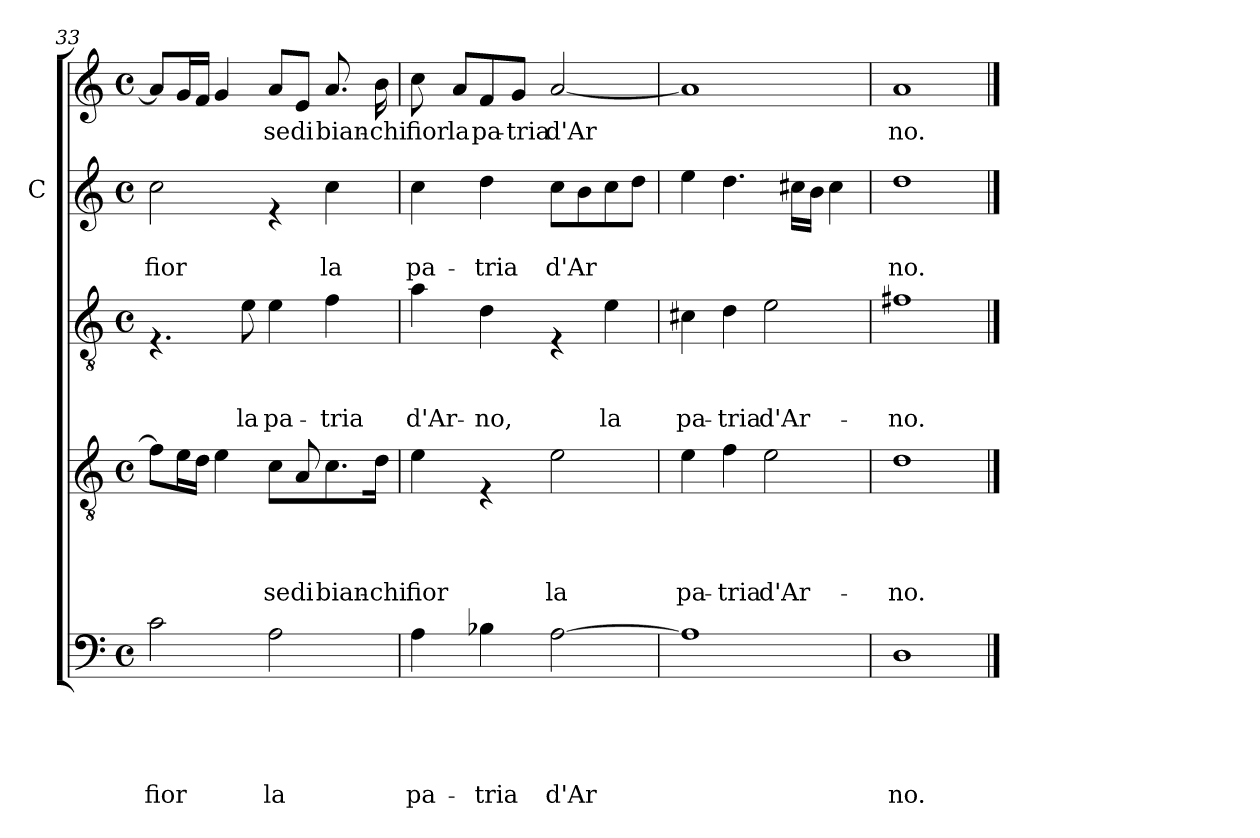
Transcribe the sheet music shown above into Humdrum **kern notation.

**kern	**text	**text	**text	**text	**text	**kern	**text	**text	**text	**text	**kern	**text	**text	**text	**kern	**text	**text	**kern	**text
*part5	*part5	*part5	*part5	*part5	*part5	*part4	*part4	*part4	*part4	*part4	*part3	*part3	*part3	*part3	*part2	*part2	*part2	*part1	*part1
*staff5	*staff5	*staff5	*staff5	*staff5	*staff5	*staff4	*staff4	*staff4	*staff4	*staff4	*staff3	*staff3	*staff3	*staff3	*staff2	*staff2	*staff2	*staff1	*staff1
*	*	*	*	*	*	*	*	*	*	*	*	*	*	*	*I"C	*	*	*	*
!!LO:LB:g=z
*clefF4	*	*	*	*	*	*clefGv2	*	*	*	*	*clefGv2	*	*	*	*clefG2	*	*	*clefG2	*
*k[]	*	*	*	*	*	*k[]	*	*	*	*	*k[]	*	*	*	*k[]	*	*	*k[]	*
*C:	*	*	*	*	*	*C:	*	*	*	*	*C:	*	*	*	*C:	*	*	*C:	*
*M4/4	*	*	*	*	*	*M4/4	*	*	*	*	*M4/4	*	*	*	*M4/4	*	*	*M4/4	*
*met(c)	*	*	*	*	*	*met(c)	*	*	*	*	*met(c)	*	*	*	*met(c)	*	*	*met(c)	*
=33	=33	=33	=33	=33	=33	=33	=33	=33	=33	=33	=33	=33	=33	=33	=33	=33	=33	=33	=33
!	!	!	!	!	!LO:LY:b	!	!	!	!	!	!	!	!	!	!	!	!LO:LY:b	!	!
*	*	*	*	*	*	*^	*	*	*	*	*	*	*	*	*	*	*	*	*
2c\	.	.	.	.	fior	8f\L]	2ryy	.	.	.	.	4.rE	.	.	.	2cc\	.	fior	8a/L]	.
.	.	.	.	.	.	16e\L	.	.	.	.	.	.	.	.	.	.	.	.	16g/L	.
.	.	.	.	.	.	16d\JJ	.	.	.	.	.	.	.	.	.	.	.	.	16f/JJ	.
.	.	.	.	.	.	4e\	.	.	.	.	.	.	.	.	.	.	.	.	4g/	.
!	!	!	!	!	!	!	!	!	!	!	!	!	!	!	!LO:LY:b	!	!	!	!	!
.	.	.	.	.	.	.	.	.	.	.	.	8e\	.	.	la	.	.	.	.	.
!	!	!	!	!	!LO:LY:b	!	!	!	!	!	!LO:LY:b	!	!	!	!LO:LY:b	!	!	!	!	!LO:LY:b
2A\	.	.	.	.	la	8c\L	8ryy	.	.	.	-se	4e\	.	.	pa-	4re	.	.	8a/L	-se
!	!	!	!	!	!	!	!	!	!	!	!LO:LY:b	!	!	!	!	!	!	!	!	!LO:LY:b
.	.	.	.	.	.	8ryy	8A/	.	.	.	di	.	.	.	.	.	.	.	8e/J	di
!	!	!	!	!	!	!	!	!	!	!	!LO:LY:b	!	!	!	!LO:LY:b	!	!	!LO:LY:b	!	!LO:LY:b
.	.	.	.	.	.	8.c\	4ryy	.	.	.	bian-	4f\	.	.	-tria	4cc\	.	la	8.a/	bian-
!	!	!	!	!	!	!	!	!	!	!	!LO:LY:b	!	!	!	!	!	!	!	!	!LO:LY:b
.	.	.	.	.	.	16d\Jk	.	.	.	.	-chi	.	.	.	.	.	.	.	16b\	-chi
*	*	*	*	*	*	*v	*v	*	*	*	*	*	*	*	*	*	*	*	*	*
=34	=34	=34	=34	=34	=34	=34	=34	=34	=34	=34	=34	=34	=34	=34	=34	=34	=34	=34	=34
!	!	!	!	!	!LO:LY:b	!	!	!	!	!LO:LY:b	!	!	!	!LO:LY:b	!	!	!LO:LY:b	!	!LO:LY:b
4A\	.	.	.	.	pa-	4e\	.	.	.	fior	4a\	.	.	d'Ar-	4cc\	.	pa-	8cc\	fior
!	!	!	!	!	!	!	!	!	!	!	!	!	!	!	!	!	!	!	!LO:LY:b
.	.	.	.	.	.	.	.	.	.	.	.	.	.	.	.	.	.	8a/L	la
!	!	!	!	!	!LO:LY:b	!	!	!	!	!	!	!	!	!LO:LY:b	!	!	!LO:LY:b	!	!LO:LY:b
4B-X\	.	.	.	.	-tria	4rE	.	.	.	.	4d\	.	.	-no,	4dd\	.	-tria	8f/	pa-
!	!	!	!	!	!	!	!	!	!	!	!	!	!	!	!	!	!	!	!LO:LY:b
.	.	.	.	.	.	.	.	.	.	.	.	.	.	.	.	.	.	8g/J	-tria
!	!	!	!	!	!LO:LY:b	!	!	!	!	!LO:LY:b	!	!	!	!	!	!	!LO:LY:b	!	!LO:LY:b
[>2A\	.	.	.	.	d'Ar	2e\	.	.	.	la	4rE	.	.	.	8cc\L	.	d'Ar	[<2a/	d'Ar
.	.	.	.	.	.	.	.	.	.	.	.	.	.	.	8b\	.	.	.	.
!	!	!	!	!	!	!	!	!	!	!	!	!	!	!LO:LY:b	!	!	!	!	!
.	.	.	.	.	.	.	.	.	.	.	4e\	.	.	la	8cc\	.	.	.	.
.	.	.	.	.	.	.	.	.	.	.	.	.	.	.	8dd\J	.	.	.	.
=35	=35	=35	=35	=35	=35	=35	=35	=35	=35	=35	=35	=35	=35	=35	=35	=35	=35	=35	=35
!	!	!	!	!	!	!	!	!	!	!LO:LY:b	!	!	!	!LO:LY:b	!	!	!	!	!
1A]	.	.	.	.	.	4e\	.	.	.	pa-	4c#X\	.	.	pa-	4ee\	.	.	1a]	.
!	!	!	!	!	!	!	!	!	!	!LO:LY:b	!	!	!	!LO:LY:b	!	!	!	!	!
.	.	.	.	.	.	4f\	.	.	.	-tria	4d\	.	.	-tria	4.dd\	.	.	.	.
!	!	!	!	!	!	!	!	!	!	!LO:LY:b	!	!	!	!LO:LY:b	!	!	!	!	!
.	.	.	.	.	.	2e\	.	.	.	d'Ar-	2e\	.	.	d'Ar-	.	.	.	.	.
.	.	.	.	.	.	.	.	.	.	.	.	.	.	.	16cc#X\LL	.	.	.	.
.	.	.	.	.	.	.	.	.	.	.	.	.	.	.	16b\JJ	.	.	.	.
.	.	.	.	.	.	.	.	.	.	.	.	.	.	.	4cc#\	.	.	.	.
=36	=36	=36	=36	=36	=36	=36	=36	=36	=36	=36	=36	=36	=36	=36	=36	=36	=36	=36	=36
!	!	!	!	!	!LO:LY:b	!	!	!	!	!LO:LY:b	!	!	!	!LO:LY:b	!	!	!LO:LY:b	!	!LO:LY:b
1D	.	.	.	.	no.	1d	.	.	.	-no.	1f#X	.	.	-no.	1dd	.	no.	1a	no.
==	==	==	==	==	==	==	==	==	==	==	==	==	==	==	==	==	==	==	==
*-	*-	*-	*-	*-	*-	*-	*-	*-	*-	*-	*-	*-	*-	*-	*-	*-	*-	*-	*-
